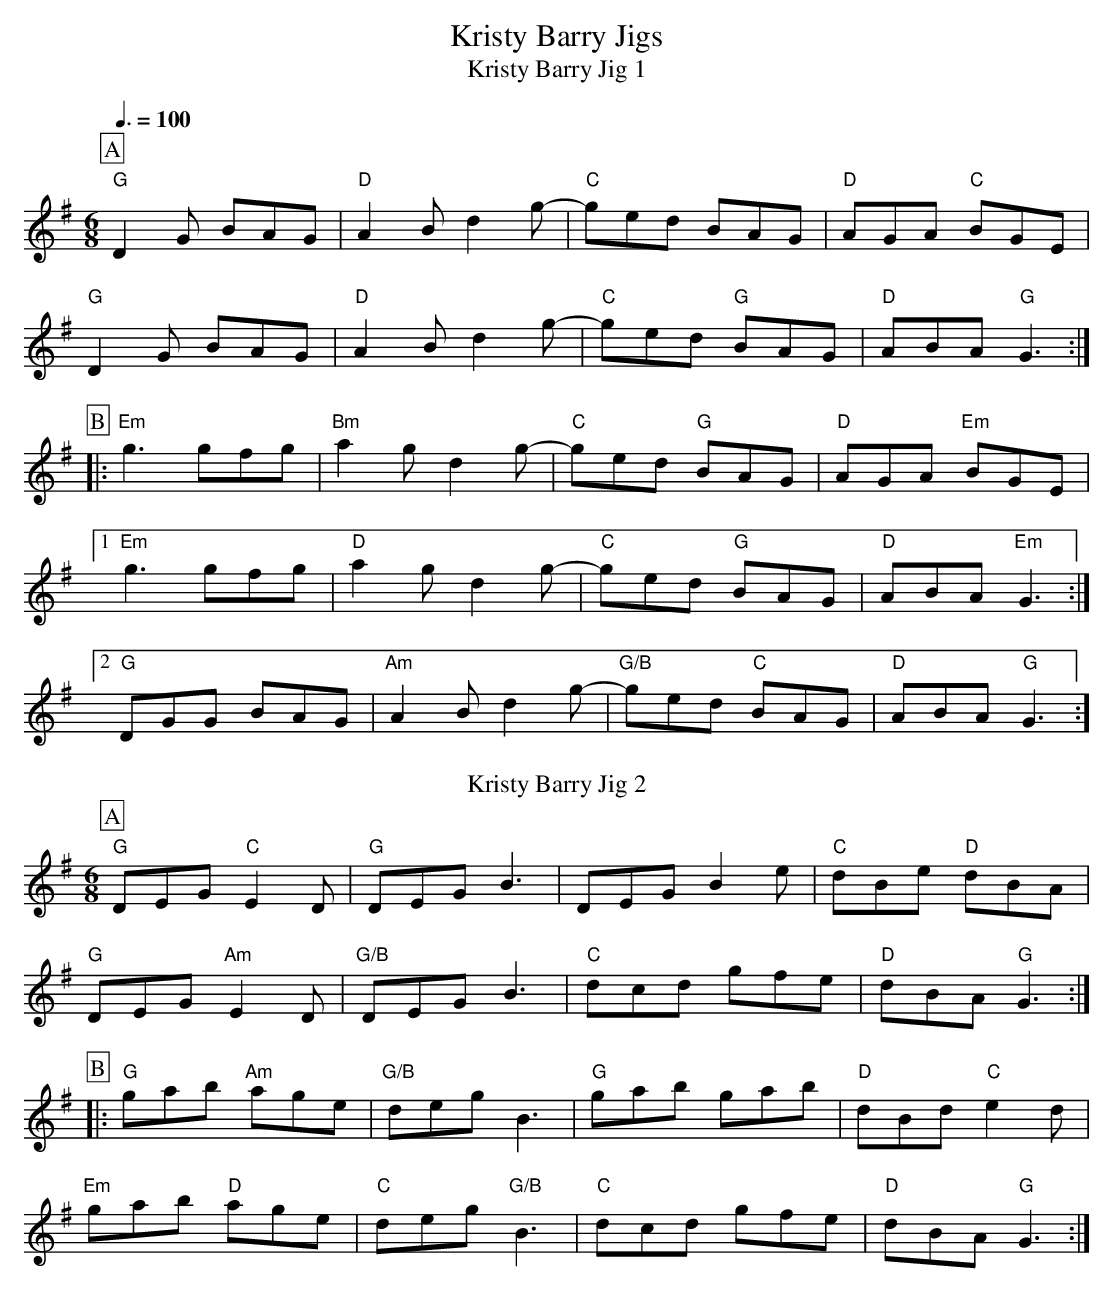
X:1
T:Kristy Barry Jigs
T:Kristy Barry Jig 1
L:1/8
M:6/8
Q:1/4=120
Q:3/8=100
K:G
P:A
"G"D2 G BAG |"D" A2 B d2 g- |"C" ged BAG  |"D" AGA"C" BGE |
"G"D2 G BAG  | "D" A2 B d2 g- |"C" ged "G"BAG  |"D" ABA "G"G3  :|
P:B
|: "Em"g3 gfg  |"Bm" a2 g d2 g-  | "C" ged "G"BAG  |"D" AGA"Em" BGE  |
[1"Em" g3 gfg  |"D" a2 g d2 g-  |"C" ged "G"BAG  | "D" ABA"Em" G3  :|
[2 "G"DGG BAG  |"Am" A2 B d2 g-  |"G/B" ged"C" BAG  | "D" ABA "G"G3 :]
T:Kristy Barry Jig 2
P:A
"G"DEG"C" E2 D  | "G"DEG B3  | DEG B2 e  |"C" dBe"D" dBA  |
"G"DEG"Am" E2 D  |"G/B" DEG B3  |"C" dcd gfe |"D" dBA "G"G3 :|
P:B
|: "G"gab"Am" age  | "G/B" deg B3 | "G"gab gab | "D"dBd"C" e2 d |
"Em" gab"D" age |"C" deg"G/B" B3  | "C" dcd gfe  |"D" dBA "G"G3  :|
